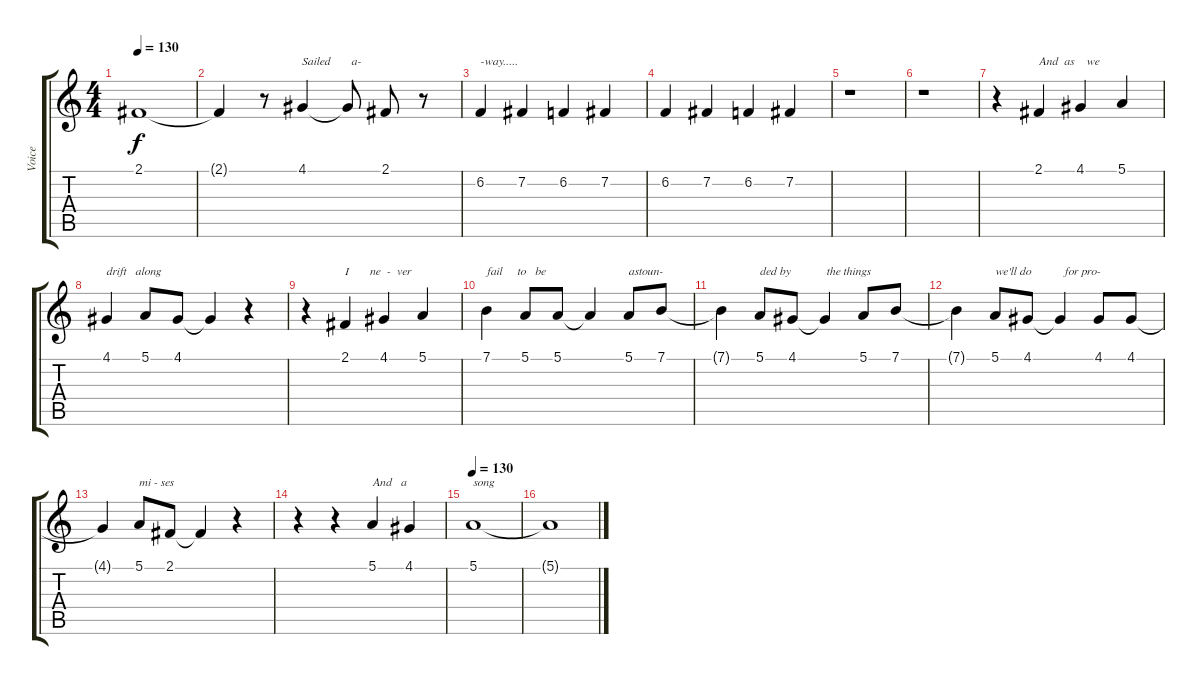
\track ("Voice" "Voice") {instrument violin}
\staff {score tabs}
\tuning (E4 B3 G3 D3 A2 E2) {hide}
\ts (4 4)
\tempo 130
\clef g2
\ks c
2.1{t}.1{dy f} |
2.1{t}.4 r.8 4.1.4{txt "Sailed       a-"} 4.1{t}.8 2.1.8 r.8 |
6.2.4{txt "-way....."} 7.2.4 6.2.4 7.2.4 |
6.2.4 7.2.4 6.2.4 7.2.4 |
r.1 |
r.1 |
r.4 2.1.4{txt "And  as    we"} 4.1.4 5.1.4 |
4.1.4{txt "drift   along"} 5.1.8 4.1.8 4.1{t}.4 r.4 |
r.4 2.1.4{txt "I       ne  -  ver"} 4.1.4 5.1.4 |
7.1.4{txt "fail     to   be"} 5.1.8 5.1.8 5.1{t}.4 5.1.8{txt "astoun-"} 7.1.8 |
7.1{t}.4 5.1.8{txt "ded by            the things"} 4.1.8 4.1{t}.4 5.1.8 7.1.8 |
7.1{t}.4 5.1.8{txt "we'll do           for pro-"} 4.1.8 4.1{t}.4 4.1.8 4.1.8 |
4.1{t}.4 5.1.8{txt "mi - ses"} 2.1.8 2.1{t}.4 r.4 |
r.4 r.4 5.1.4{txt "And   a"} 4.1.4 |
\tempo 130
5.1.1{txt "song"} |
5.1{t}.1
